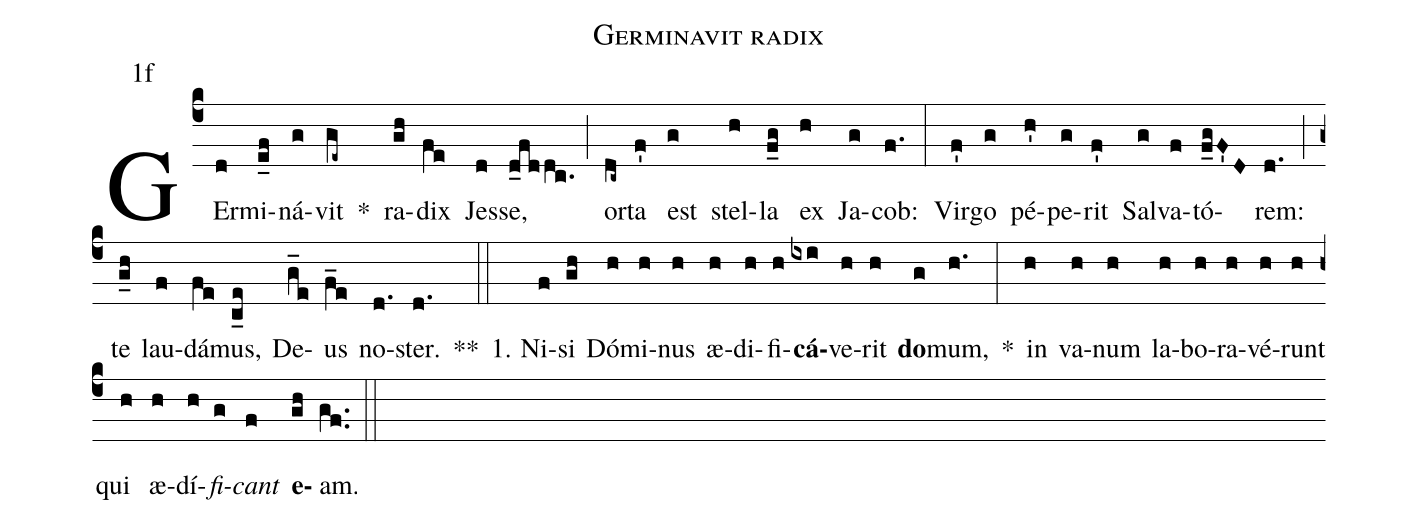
name:Germinavit radix;
office-part:Antiphona;
mode:1;
annotation:1f;
%%
(c4) GEr(d)mi(e_f)ná(g)vit(ge~) *() ra(gh)dix(fe) Jes(d)se,(d_fddc.) (;) or(dc~)ta(f') est(g) stel(h)la(f_g) ex(h) Ja(g)cob:(f.) (:) Vir(f')go(g) pé(h')pe(g)rit(f') Sal(g)va(f)tó(f_gF'D)rem:(d.) (;) te(g_h) lau(f)dá(fe)mus,(c_e) De(g_e)us(f_e) no(d.)ster.(d.) **(::)
1. Ni(f)si(gh) Dó(h)mi(h)nus(h) æ(h)di(h)fi(h)<b>cá</b>(ixi)ve(h)rit(h) <b>do</b>(g)mum,(h.) *(:) in(h) va(h)num(h) la(h)bo(h)ra(h)vé(h)runt(h) qui(h) æ(h)dí(h)<i>fi</i>(g)<i>cant</i>(f) <b>e</b>(gh)am.(gf..) (::)
